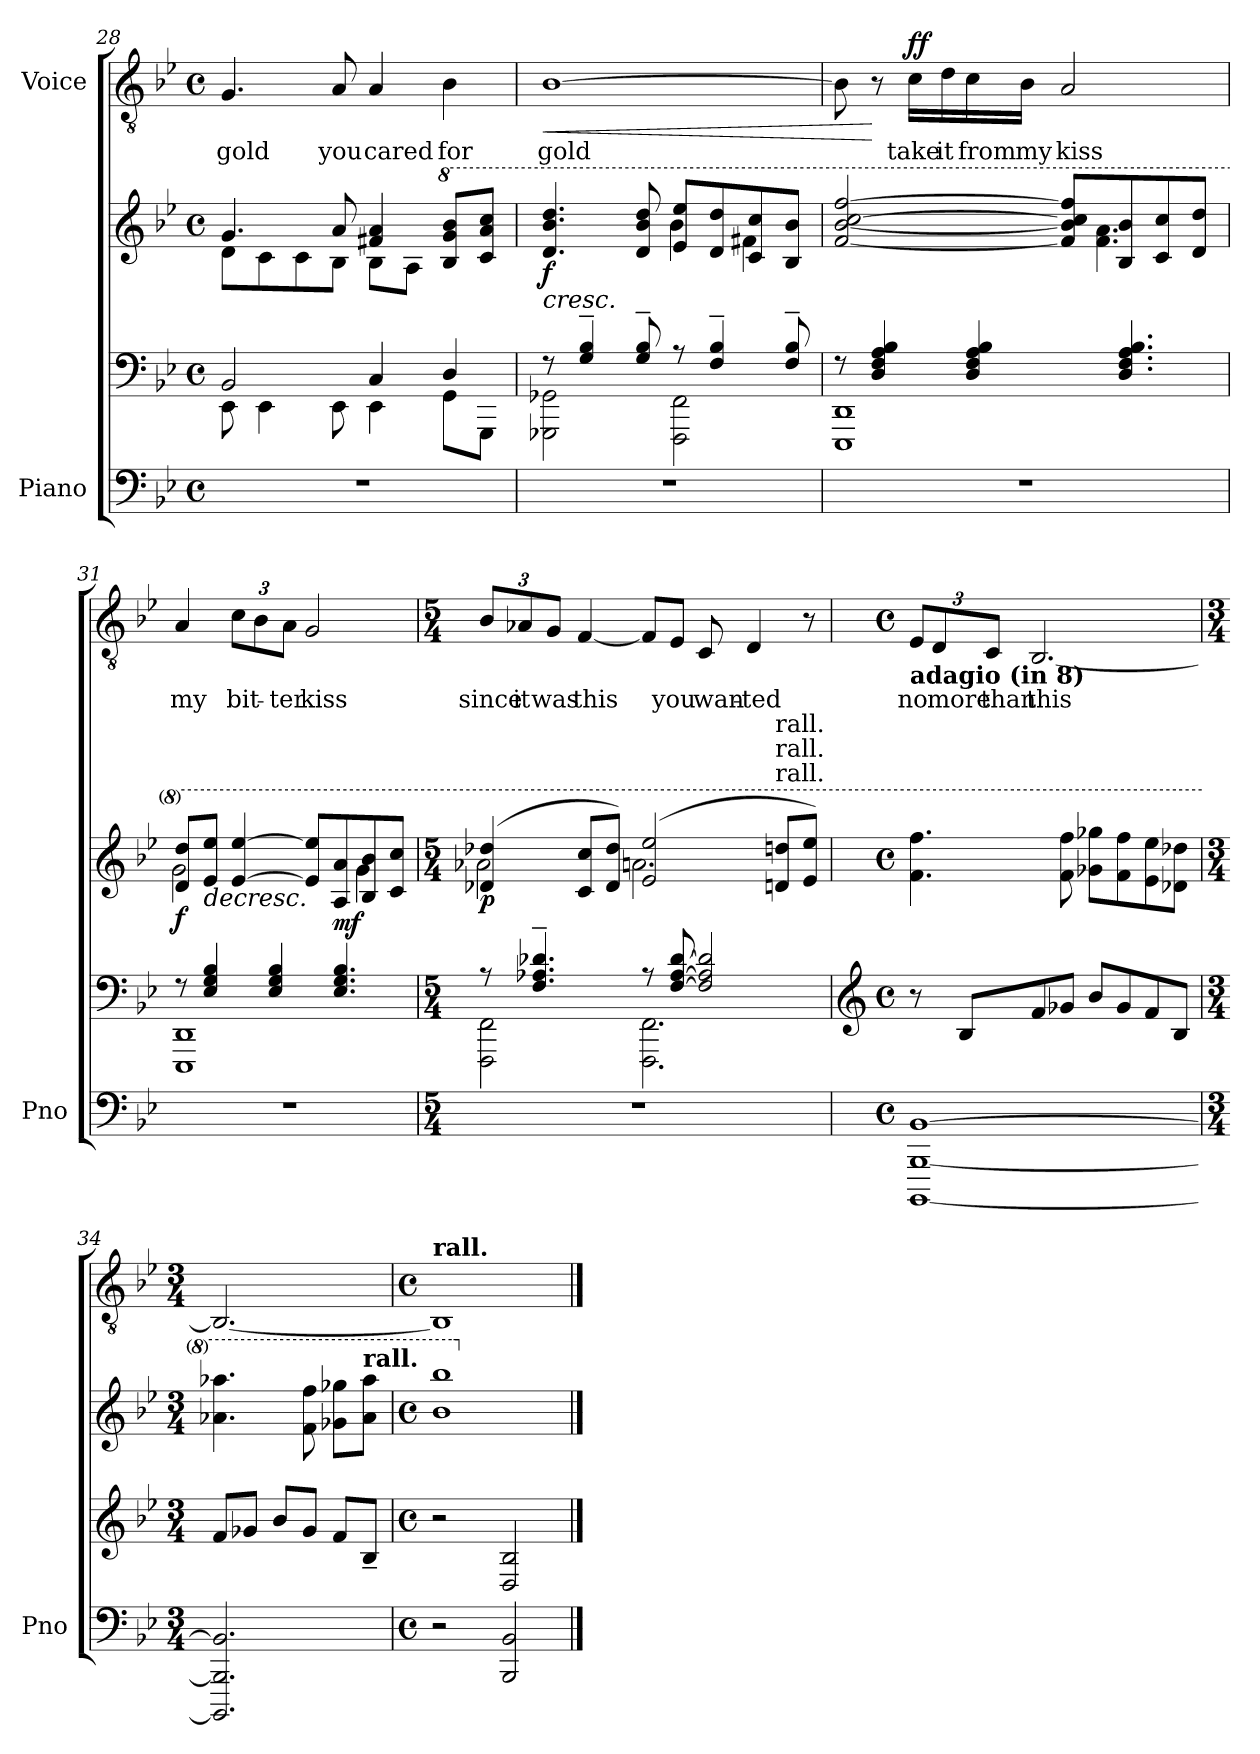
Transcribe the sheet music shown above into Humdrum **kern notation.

**kern	**kern	**kern	**dynam	**kern	**text	**dynam
*part2	*part2	*part2	*part2	*part1	*part1	*part1
*staff4	*staff3	*staff2	*staff2/3/4	*staff1	*staff1	*staff1
*I"Piano	*	*	*	*I"Voice	*	*
*I'Pno	*	*	*	*	*	*
!!LO:LB:g=z
*clefF4	*clefF4	*clefG2	*	*clefGv2	*	*
*k[b-e-]	*k[b-e-]	*k[b-e-]	*	*k[b-e-]	*	*
*M4/4	*M4/4	*M4/4	*	*M4/4	*	*
*met(c)	*met(c)	*met(c)	*	*met(c)	*	*
=28	=28	=28	=28	=28	=28	=28
*	*^	*^	*	*	*	*
1r	2BB-/	8EE-\	4.g/	8d\L	.	4.G/	gold	.
.	.	4EE-\	.	8c\	.	.	.	.
.	.	.	.	8c\	.	.	.	.
.	.	8EE-\	8a/	8B-\J	.	8A/	you	.
.	4C/	4EE-\	4f#X/ 4a/	8B-\L	.	4A/	cared	.
.	.	.	.	8A\J	.	.	.	.
*	*	*	*8va	*	*	*	*	*
.	4D/	8GG\L	8b-/ 8gg/ 8bb-/L	4ryy	.	4B-\	for	.
.	.	8GGG\J	8cc/ 8aa/ 8ccc/J	.	.	.	.	.
=29	=29	=29	=29	=29	=29	=29	=29	=29
!	!	!	!	!	!LO:HP:b	!	!	!LO:HP:b
!	!	!	!	!	!LO:DY:n=1:b	!	!	!
1r	8r	2GGG-X\ 2GG-X\	4.dd/ 4.bb-/ 4.ddd/	2ryy	< f	[1B-	gold	<
.	4G/~ 4B-/~	.	.	.	.	.	.	.
.	8G/~ 8B-/~	.	8dd/ 8bb-/ 8ddd/	.	.	.	.	.
.	8r	2FFF\ 2FF\	8ee-/ 8eee-/L	4bb-\	.	.	.	.
.	4F/~ 4B-/~	.	8dd/ 8ddd/	.	.	.	.	.
.	.	.	8cc/ 8ccc/	4ff#X\	.	.	.	.
.	8F/~ 8B-/~	.	8b-/ 8bb-/J	.	.	.	.	.
=30	=30	=30	=30	=30	=30	=30	=30	=30
1r	8r	1EEE- 1DD	[2ff/ [2bb-/ [2ccc/ [2fff/	8ryy	.	8B-\]	.	.
*	*	*	*v	*v	*	*	*	*
.	4D/ 4F/ 4A/ 4B-/	.	.	.	8r	.	[
!	!	!	!	!	!	!	!LO:DY:a
.	.	.	.	.	16c\LL	take	ff
.	.	.	.	.	16d\	it	.
.	4D/ 4F/ 4A/ 4B-/	.	.	.	16c\	from	.
.	.	.	.	.	16B-\JJ	my	.
.	.	.	8ff/] 8bb-/] 8ccc/] 8fff/]L	.	2A/	kiss	.
*	*	*	*^	*	*	*	*
.	4.D/ 4.F/ 4.A/ 4.B-/	.	8b-/ 8bb-/	4.ff\ 4.aa\	.	.	.	.
.	.	.	8cc/ 8ccc/	.	.	.	.	.
.	.	.	8dd/ 8ddd/J	.	.	.	.	.
!!LO:PB:g=z
=31	=31	=31	=31	=31	=31	=31	=31	=31
!	!	!	!	!	!LO:DY:b	!	!	!
1r	8r	1EEE- 1DD	8dd/ 8ddd/L	2gg\	f	4A/	my	.
!	!	!	!	!	!LO:HP:b	!	!	!
.	4E-/ 4G/ 4B-/	.	8ee-/ 8eee-/J	.	>	.	.	.
*	*	*	*	*	*	*Xbrackettup	*	*
.	.	.	[4ee-/ [4eee-/	.	.	12c\L	bit-	.
.	.	.	.	.	.	12B-\	.	.
.	4E-/ 4G/ 4B-/	.	.	.	.	.	.	.
.	.	.	.	.	.	12A\J	-ter	.
.	.	.	8ee-/] 8eee-/]L	4ryy	.	2G/	kiss	.
!	!	!	!	!	!LO:DY:n=1:b	!	!	!
.	4.E-/ 4.G/ 4.B-/	.	8a/ 8aa/	.	[ mf	.	.	.
.	.	.	8b-/ 8bb-/	4gg\	.	.	.	.
.	.	.	8cc/ 8ccc/J	.	.	.	.	.
=32	=32	=32	=32	=32	=32	=32	=32	=32
*M5/4	*M5/4	*	*M5/4	*	*	*M5/4	*	*
!	!	!	!	!	!LO:DY:b	!	!	!
4%5r	8r	2FFF\ 2FF\	(4dd-X/ 4ddd-X/	2aa-X\	p	12B-/L	since	.
.	.	.	.	.	.	12A-X/	it	.
.	4.F/~ 4.A-X/~ 4.d-X/~	.	.	.	.	.	.	.
.	.	.	.	.	.	12G/J	was	.
.	.	.	8cc/ 8ccc/L	.	.	[4F/	this	.
.	.	.	8dd-/ 8ddd-/J)	.	.	.	.	.
.	8r	2.FFF\ 2.FF\	(2ee-/ 2eee-/	2.aan\	.	8F/L]	.	.
.	[8F/ [8A-/ [8d-/	.	.	.	.	8E-/J	you	.
.	2F/] 2A-/] 2d-/]	.	.	.	.	8C/	wan-	.
.	.	.	.	.	.	4D/	-ted	.
!	!	!	!LO:TX:a:t=rall.	!	!	!	!	!
!	!	!	!LO:TX:a:t=rall.	!	!	!	!	!
!	!	!	!LO:TX:a:t=rall.	!	!	!	!	!
.	.	.	8ddn/ 8dddn/L	.	.	.	.	.
.	.	.	8ee-/ 8eee-/J)	.	.	8r	.	.
*	*v	*v	*	*	*	*	*	*
*	*	*v	*v	*	*	*	*
.	.	.	]	.	.	.
!!LO:LB:g=z
=33	=33	=33	=33	=33	=33	=33
*	*clefG2	*	*	*	*	*
*M4/4	*M4/4	*M4/4	*	*M4/4	*	*
*met(c)	*met(c)	*met(c)	*	*met(c)	*	*
*	*	*	*	*MM50	*	*
!	!	!	!	!LO:TX:b:B:t=adagio (in 8)	!	!
[1BBBB- [1BBB- [1BB-	8r	4.ff\ 4.fff\	.	12E-/L	no	.
.	.	.	.	12D/	more	.
.	8B-/L	.	.	.	.	.
.	.	.	.	12C/J	than	.
.	8f/	.	.	[2.BB-/	this	.
.	8g-X/J	8ff\ 8fff\	.	.	.	.
.	8b-/L	8gg-X\ 8ggg-X\L	.	.	.	.
.	8g-/	8ff\ 8fff\	.	.	.	.
.	8f/	8ee-\ 8eee-\	.	.	.	.
.	8B-/J	8dd-X\ 8ddd-X\J	.	.	.	.
=34	=34	=34	=34	=34	=34	=34
*M3/4	*M3/4	*M3/4	*	*M3/4	*	*
*	*	*	*	*MM40	*	*
2.BBBB-/] 2.BBB-/] 2.BB-/]	8f/L	4.aa-X\ 4.aaa-X\	.	2.BB-/_	.	.
.	8g-X/J	.	.	.	.	.
.	8b-/L	.	.	.	.	.
.	8g-/J	8ff\ 8fff\	.	.	.	.
.	8f/L	8gg-X\ 8ggg-X\L	.	.	.	.
!	!	!LO:TX:a:B:t=rall.	!	!	!	!
.	8B-~/J	8aa-\ 8aaa-\J	.	.	.	.
=35	=35	=35	=35	=35	=35	=35
*M4/4	*M4/4	*M4/4	*	*M4/4	*	*
*met(c)	*met(c)	*met(c)	*	*met(c)	*	*
!	!	!	!	!LO:TX:a:B:t=rall.	!	!
2r	2r	1bb- 1bbb-	.	1BB-]	.	.
2BBB-/ 2BB-/	2D/ 2B-/	.	.	.	.	.
*	*	*X8va	*	*	*	*
==	==	==	==	==	==	==
*-	*-	*-	*-	*-	*-	*-
